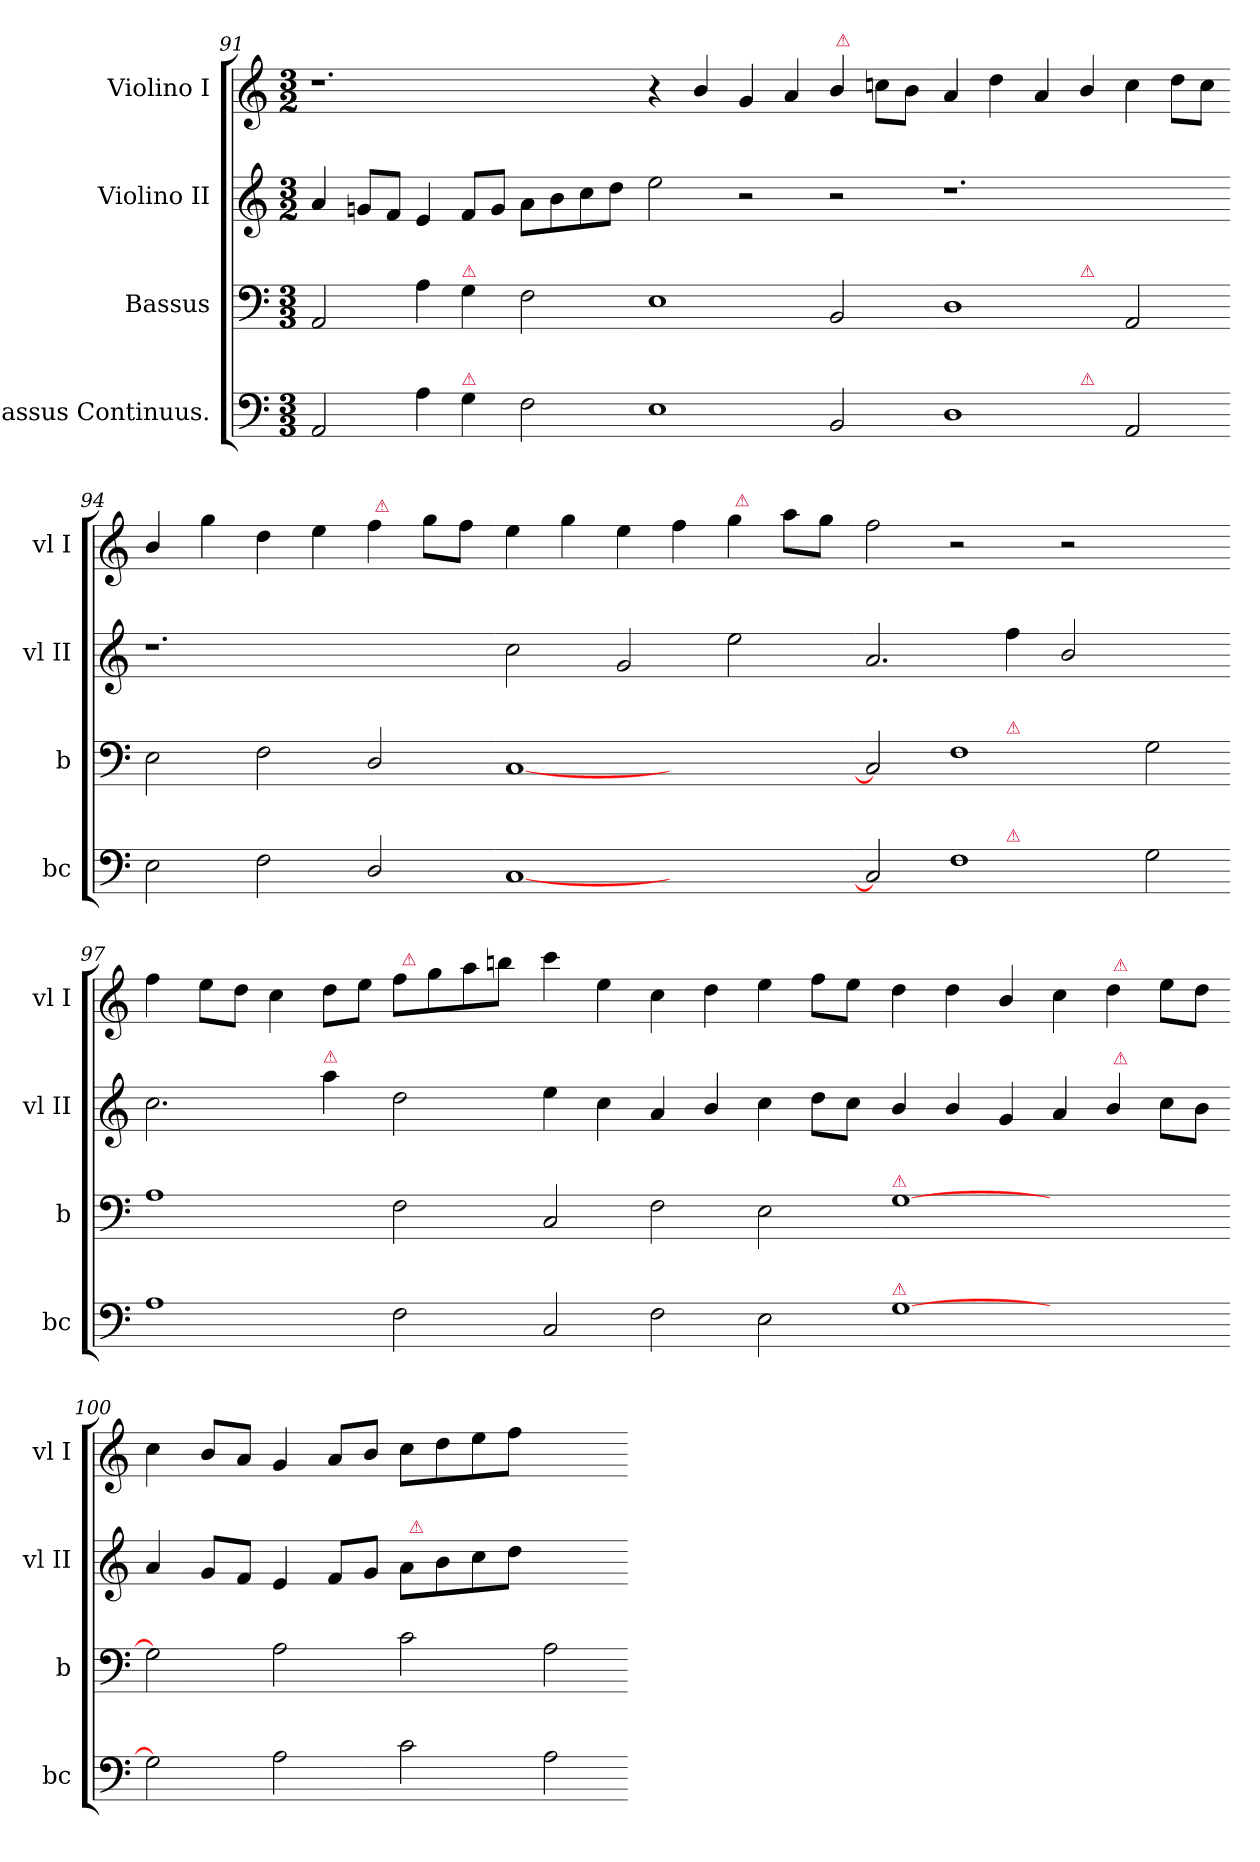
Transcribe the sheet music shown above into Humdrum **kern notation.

**kern	**kern	**kern	**kern
*part4	*part3	*part2	*part1
*staff4	*staff3	*staff2	*staff1
*I"Bassus Continuus.	*I"Bassus	*I"Violino II	*I"Violino I
*I'bc	*I'b	*I'vl II	*I'vl I
*clefF4	*clefF4	*clefG2	*clefG2
*k[]	*k[]	*k[]	*k[]
*C:	*C:	*C:	*C:
*M3/3	*M3/3	*M3/2	*M3/2
=91	=91	=91	=91
2AA/	2AA/	4a/	1.r
.	.	8gn/L	.
.	.	8f/J	.
4A\	4A\	4e/	.
4G\	4G\	8f/L	.
.	.	8g/J	.
!	!LO:TX:a:color=crimson:t=⚠	!	!
!LO:TX:a:color=crimson:t=⚠	!	!	!
2F\	2F\	8a\L	.
.	.	8b\	.
.	.	8cc\	.
.	.	8dd\J	.
=92-	=92-	=92-	=92-
1E	1E	2ee\	4r
.	.	.	4b/
.	.	2r	4g/
.	.	.	4a/
2BB/	2BB/	2r	4b/
.	.	.	8ccn\L
!	!	!	!LO:TX:a:color=crimson:t=⚠
.	.	.	8b\J
=93-	=93-	=93-	=93-
1D	1D	1.r	4a/
.	.	.	4dd\
.	.	.	4a/
.	.	.	4b/
!	!LO:TX:a:color=crimson:t=⚠	!	!
!LO:TX:a:color=crimson:t=⚠	!	!	!
2AA/	2AA/	.	4cc\
.	.	.	8dd\L
.	.	.	8cc\J
=94-	=94-	=94-	=94-
2E\	2E\	1.r	4b/
.	.	.	4gg\
2F\	2F\	.	4dd\
.	.	.	4ee\
2D/	2D/	.	4ff\
.	.	.	8gg\L
!	!	!	!LO:TX:a:color=crimson:t=⚠
.	.	.	8ff\J
=95-	=95-	=95-	=95-
[1C	[1C	2cc\	4ee\
.	.	.	4gg\
.	.	2g/	4ee\
.	.	.	4ff\
2ryy	2ryy	2ee\	4gg\
.	.	.	8aa\L
!	!	!	!LO:TX:a:color=crimson:t=⚠
.	.	.	8gg\J
=96-	=96-	=96-	=96-
*^	*^	*	*
2C]	1ryy	2C]	1ryy	2.a/	2ff\
1F	.	1F	.	.	2r
.	.	.	.	4ff\	.
!	!	!	!LO:TX:a:color=crimson:t=⚠	!	!
!	!LO:TX:a:color=crimson:t=⚠	!	!	!	!
.	1ryy	.	1ryy	2b/	2r
2G\	.	2G\	.	2ryy	2ryy
*v	*v	*	*	*	*
*	*v	*v	*	*
=97-	=97-	=97-	=97-
1A	1A	2.cc\	4ff\
.	.	.	8ee\L
.	.	.	8dd\J
.	.	.	4cc\
.	.	4aa\	8dd\L
.	.	.	8ee\J
!	!	!LO:TX:a:color=crimson:t=⚠	!
2F\	2F\	2dd\	8ff\L
.	.	.	8gg\
.	.	.	8aa\
!	!	!	!LO:TX:a:color=crimson:t=⚠
.	.	.	8bbn\J
=98-	=98-	=98-	=98-
2C/	2C/	4ee\	4ccc\
.	.	4cc\	4ee\
2F\	2F\	4a/	4cc\
.	.	4b/	4dd\
2E\	2E\	4cc\	4ee\
.	.	8dd\L	8ff\L
.	.	8cc\J	8ee\J
=99-	=99-	=99-	=99-
!	!LO:TX:a:color=crimson:t=⚠	!	!
!LO:TX:a:color=crimson:t=⚠	!	!	!
[1G	[1G	4b/	4dd\
.	.	4b/	4dd\
.	.	4g/	4b/
.	.	4a/	4cc\
2ryy	2ryy	4b/	4dd\
.	.	8cc\L	8ee\L
!	!	!	!LO:TX:a:color=crimson:t=⚠
!	!	!LO:TX:a:color=crimson:t=⚠	!
.	.	8b\J	8dd\J
=100-	=100-	=100-	=100-
2G]	2G]	4a/	4cc\
.	.	8g/L	8b/L
.	.	8f/J	8a/J
2A\	2A\	4e/	4g/
.	.	8f/L	8a/L
.	.	8g/J	8b/J
2c\	2c\	8a\L	8cc\L
.	.	8b\	8dd\
.	.	8cc\	8ee\
!	!	!LO:TX:a:color=crimson:t=⚠	!
.	.	8dd\J	8ff\J
2A\	2A\	2ryy	2ryy
=-	=-	=-	=-
*-	*-	*-	*-
